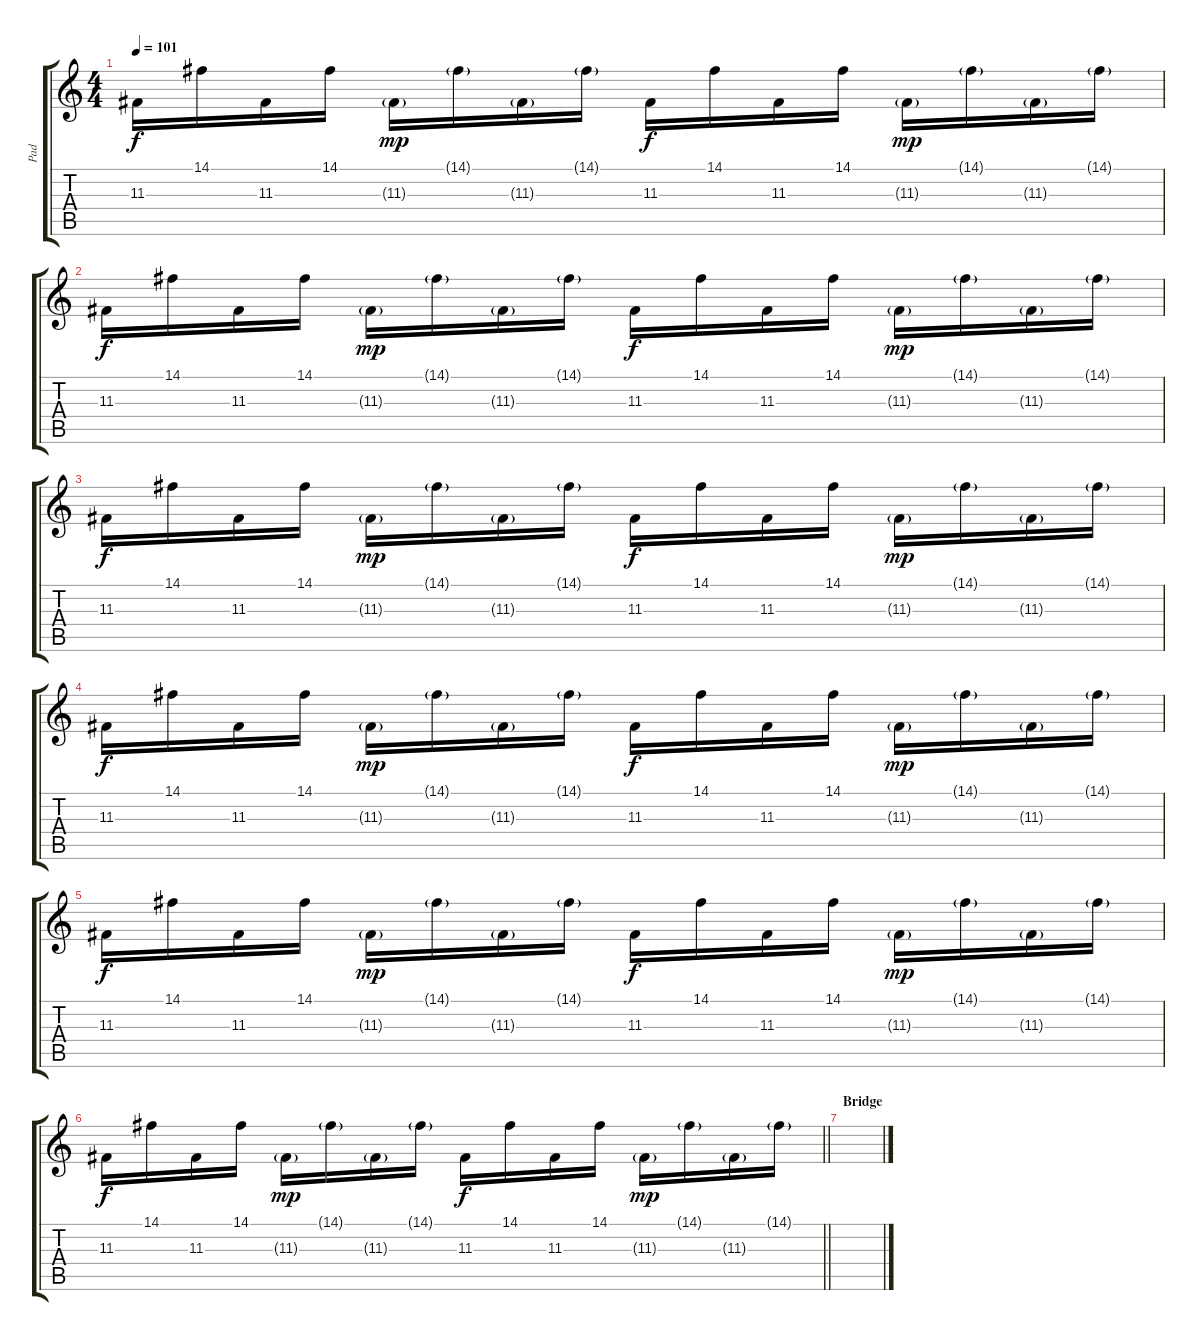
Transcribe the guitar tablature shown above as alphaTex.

\track ("Pad" "Pad") {instrument lead6voice}
\staff {score tabs}
\tuning (E4 B3 G3 D3 A2 D2) {hide}
\ts (4 4)
\tempo 101
\clef g2
\ks c
11.3.16{dy f balance 14} 14.1.16 11.3.16 14.1.16{balance 3} 11.3{g}.16{dy mp} 14.1{g}.16 11.3{g}.16 14.1{g}.16 11.3.16{dy f balance 14} 14.1.16 11.3.16 14.1.16{balance 3} 11.3{g}.16{dy mp} 14.1{g}.16 11.3{g}.16 14.1{g}.16 |
11.3.16{dy f balance 14} 14.1.16 11.3.16 14.1.16{balance 3} 11.3{g}.16{dy mp} 14.1{g}.16 11.3{g}.16 14.1{g}.16 11.3.16{dy f balance 14} 14.1.16 11.3.16 14.1.16{balance 3} 11.3{g}.16{dy mp} 14.1{g}.16 11.3{g}.16 14.1{g}.16 |
11.3.16{dy f balance 14} 14.1.16 11.3.16 14.1.16{balance 3} 11.3{g}.16{dy mp} 14.1{g}.16 11.3{g}.16 14.1{g}.16 11.3.16{dy f balance 14} 14.1.16 11.3.16 14.1.16{balance 3} 11.3{g}.16{dy mp} 14.1{g}.16 11.3{g}.16 14.1{g}.16 |
11.3.16{dy f balance 14} 14.1.16 11.3.16 14.1.16{balance 3} 11.3{g}.16{dy mp} 14.1{g}.16 11.3{g}.16 14.1{g}.16 11.3.16{dy f balance 14} 14.1.16 11.3.16 14.1.16{balance 3} 11.3{g}.16{dy mp} 14.1{g}.16 11.3{g}.16 14.1{g}.16 |
11.3.16{dy f balance 14} 14.1.16 11.3.16 14.1.16{balance 3} 11.3{g}.16{dy mp} 14.1{g}.16 11.3{g}.16 14.1{g}.16 11.3.16{dy f balance 14} 14.1.16 11.3.16 14.1.16{balance 3} 11.3{g}.16{dy mp} 14.1{g}.16 11.3{g}.16 14.1{g}.16 |
\barLineRight lightlight
11.3.16{dy f balance 14} 14.1.16 11.3.16 14.1.16{balance 3} 11.3{g}.16{dy mp} 14.1{g}.16 11.3{g}.16 14.1{g}.16 11.3.16{dy f balance 14} 14.1.16 11.3.16 14.1.16{balance 3} 11.3{g}.16{dy mp} 14.1{g}.16 11.3{g}.16 14.1{g}.16 |
\section ("" "Bridge")
